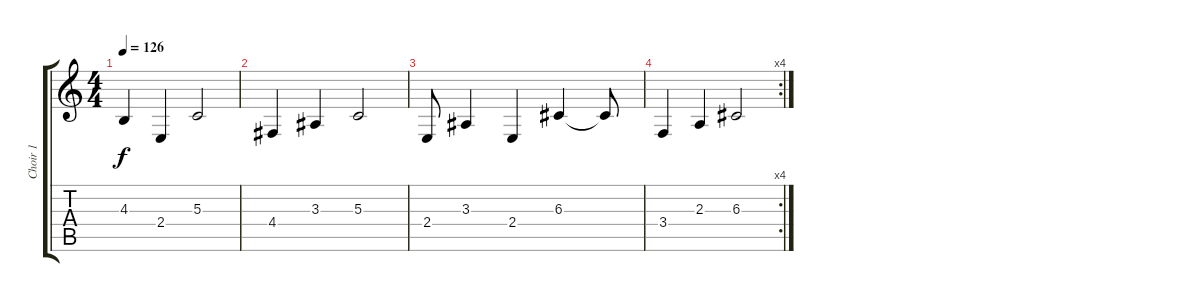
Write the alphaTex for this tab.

\track ("Choir 1" "Choir 1") {instrument pad4choir}
\staff {score tabs}
\tuning (E4 B3 G3 D3 A2 E2) {hide}
\ts (4 4)
\tempo 126
\clef g2
\ks c
4.3.4{dy f} 2.4.4 5.3.2 |
4.4.4 3.3.4 5.3.2 |
2.4.8 3.3.4 2.4.4 6.3.4 6.3{t}.8 |
\rc 4
3.4.4 2.3.4 6.3.2
